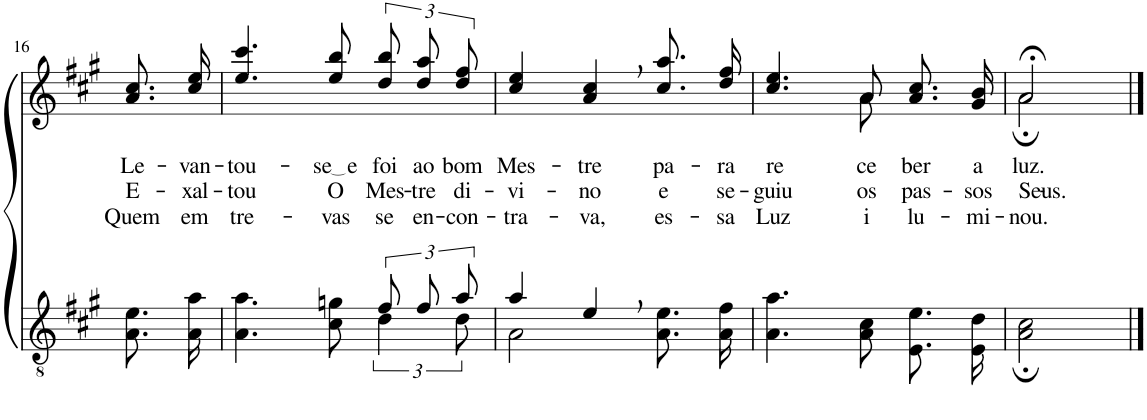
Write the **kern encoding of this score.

**kern	**kern	**text	**text	**text
*part2	*part1	*part1	*part1	*part1
*staff2	*staff1	*staff1	*staff1	*staff1
*I"Parte III e IV	*I"Parte I e II	*	*	*
!!LO:PB:g=z
*clefGv2	*clefG2	*	*	*
*Trd5c9	*Trd5c9	*	*	*
*k[f#c#g#]	*k[f#c#g#]	*	*	*
*M3/4	*M3/4	*	*	*
=16	=16	=16	=16	=16
!	!	!LO:LY:b	!LO:LY:b	!LO:LY:b
8.A\ 8.e\L	8.a\ 8.cc#\L	Le-	E-	Quem
!	!	!LO:LY:b	!LO:LY:b	!LO:LY:b
16A\ 16a\Jk	16cc#\ 16ee\Jk	-van-	-xal-	em
=17	=17	=17	=17	=17
*^	*	*	*	*
!	!	!	!LO:LY:b	!LO:LY:b	!LO:LY:b
2ryy	4.A\ 4.a\	4.ee/ 4.ccc#/	-tou-	-tou	tre-
!	!	!	!LO:LY:b	!LO:LY:b	!LO:LY:b
.	8c#\ 8gn\	8ee/ 8bb/	se e	O	-vas
!	!	!	!LO:LY:b	!LO:LY:b	!LO:LY:b
12f#/L	6d\	12dd\ 12bb\L	foi	Mes-	se
!	!	!	!LO:LY:b	!LO:LY:b	!LO:LY:b
12f#/	.	12dd\ 12aa\	ao	-tre	en-
!	!	!	!LO:LY:b	!LO:LY:b	!LO:LY:b
12a/J	12d\	12dd\ 12ff#\J	bom	di-	-con-
=18	=18	=18	=18	=18	=18
!	!	!	!LO:LY:b	!LO:LY:b	!LO:LY:b
4a/	2A\	4cc#/ 4ee/	Mes-	-vi-	-tra-
!	!	!	!LO:LY:b	!LO:LY:b	!LO:LY:b
4e,/	.	4a/, 4cc#/,	-tre	-no	-va,
!	!	!	!LO:LY:b	!LO:LY:b	!LO:LY:b
4ryy	8.A\ 8.e\L	8.cc#\ 8.aa\L	pa-	e	es-
!	!	!	!LO:LY:b	!LO:LY:b	!LO:LY:b
.	16A\ 16f#\Jk	16dd\ 16ff#\Jk	-ra	se-	-sa
=19	=19	=19	=19	=19	=19
!	!	!	!LO:LY:b	!LO:LY:b	!LO:LY:b
*v	*v	*^	*	*	*
4.A\ 4.a\	4.cc#/ 4.ee/	4.ryy	re-	-guiu	Luz
!	!	!	!LO:LY:b	!LO:LY:b	!LO:LY:b
8A\ 8c#\	8a/	8a\	-ce-	os	i-
!	!	!	!LO:LY:b	!LO:LY:b	!LO:LY:b
8.E/ 8.e/L	8.a/ 8.cc#/L	4ryy	-ber	pas-	-lu-
!	!	!	!LO:LY:b	!LO:LY:b	!LO:LY:b
16E/ 16d/Jk	16g#/ 16b/Jk	.	a	-sos	-mi-
=20	=20	=20	=20	=20	=20
!	!	!	!LO:LY:b	!LO:LY:b	!LO:LY:b
2A\; 2c#\;	2a;<\	2a;/	luz.	Seus.-	-nou.
*	*v	*v	*	*	*
==	==	==	==	==
*-	*-	*-	*-	*-
